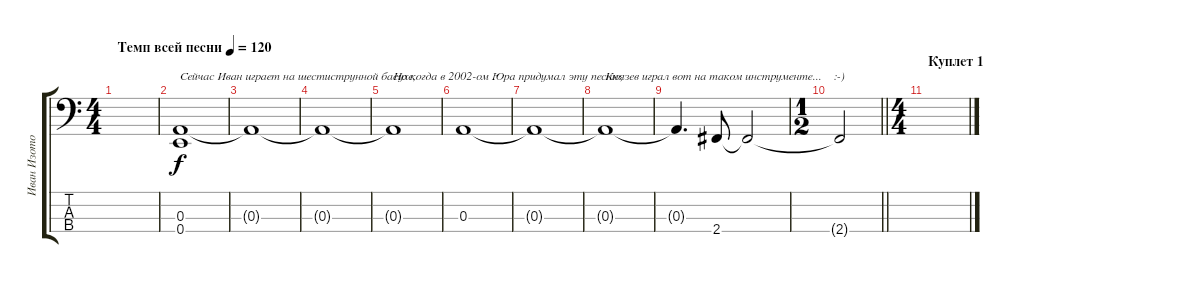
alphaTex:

\track ("Иван Изотов               (Бас-гитара)" "Иван Изото") {instrument electricbassfinger}
\staff {score tabs}
\tuning (G2 D2 A1 E1) {hide}
\ts (4 4)
\tempo (120 "Темп всей песни")
\clef f4
\ks c
|
(0.3 0.4).1{txt "Сейчас Иван играет на шестиструнной басухе,"} |
0.3{t}.1 |
0.3{t}.1 |
0.3{t}.1{txt "Но когда в 2002-ом Юра придумал эту песню,"} |
0.3.1 |
0.3{t}.1 |
0.3{t}.1{txt "Князев играл вот на таком инструменте...    :-)"} |
0.3{t}.4{d} 2.4.8 2.4{t}.2 |
\ts (1 2)
\barLineRight lightlight
2.4{t}.2 |
\ts (4 4)
\section ("" "Куплет 1")
